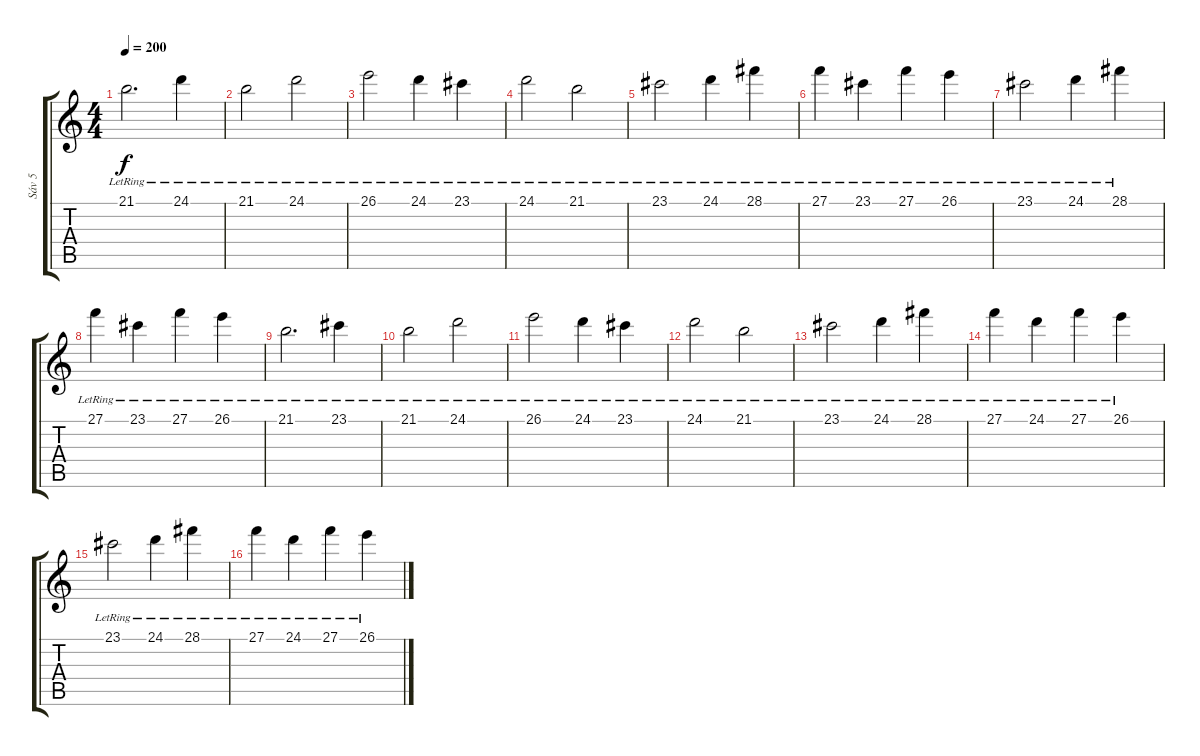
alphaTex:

\track ("Sáv 5" "Sáv 5") {instrument honkytonkpiano}
\staff {score tabs}
\tuning (D4 A3 F3 C3 G2 D2) {hide}
\ts (4 4)
\tempo 200
\clef g2
\ks c
21.1{lr}.2{d dy f} 24.1{lr}.4 |
21.1{lr}.2 24.1{lr}.2 |
26.1{lr}.2 24.1{lr}.4 23.1{lr}.4 |
24.1{lr}.2 21.1{lr}.2 |
23.1{lr}.2 24.1{lr}.4 28.1{lr}.4 |
27.1{lr}.4 23.1{lr}.4 27.1{lr}.4 26.1{lr}.4 |
23.1{lr}.2 24.1{lr}.4 28.1{lr}.4 |
27.1{lr}.4 23.1{lr}.4 27.1{lr}.4 26.1{lr}.4 |
21.1{lr}.2{d} 23.1{lr}.4 |
21.1{lr}.2 24.1{lr}.2 |
26.1{lr}.2 24.1{lr}.4 23.1{lr}.4 |
24.1{lr}.2 21.1{lr}.2 |
23.1{lr}.2 24.1{lr}.4 28.1{lr}.4 |
27.1{lr}.4 24.1{lr}.4 27.1{lr}.4 26.1{lr}.4 |
23.1{lr}.2 24.1{lr}.4 28.1{lr}.4 |
27.1{lr}.4 24.1{lr}.4 27.1{lr}.4 26.1{lr}.4
